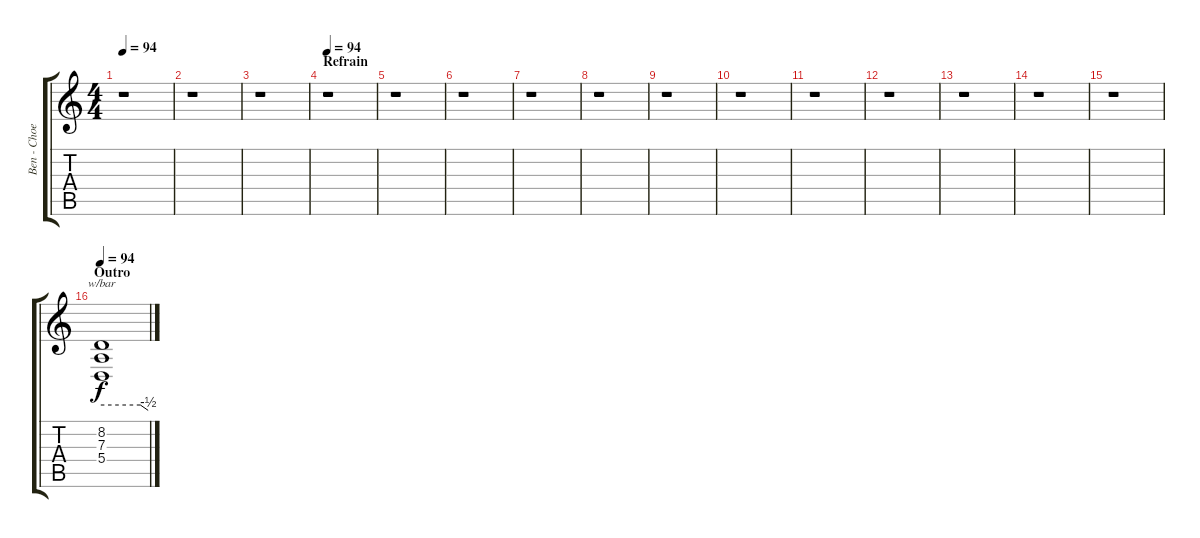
\track ("Ben - Choeurs" "Ben - Choe") {instrument synthvoice}
\staff {score tabs}
\tuning (B3 Gb3 D3 A2 E2 B1) {hide}
\ts (4 4)
\tempo 94
\clef g2
\ks c
r.1{dy f} |
\section ("" "")
r.1 |
r.1 |
\section ("" "Refrain")
\tempo 94
r.1 |
r.1 |
r.1 |
r.1 |
r.1 |
r.1 |
r.1 |
r.1 |
\section ("" "")
r.1 |
r.1 |
r.1 |
r.1 |
\section ("" "Outro")
\tempo 94
(8.2 7.3 5.4).1{tbe (custom default 0 0 50 0 60 -2) volume 14 balance 8 instrument synthvoice}
